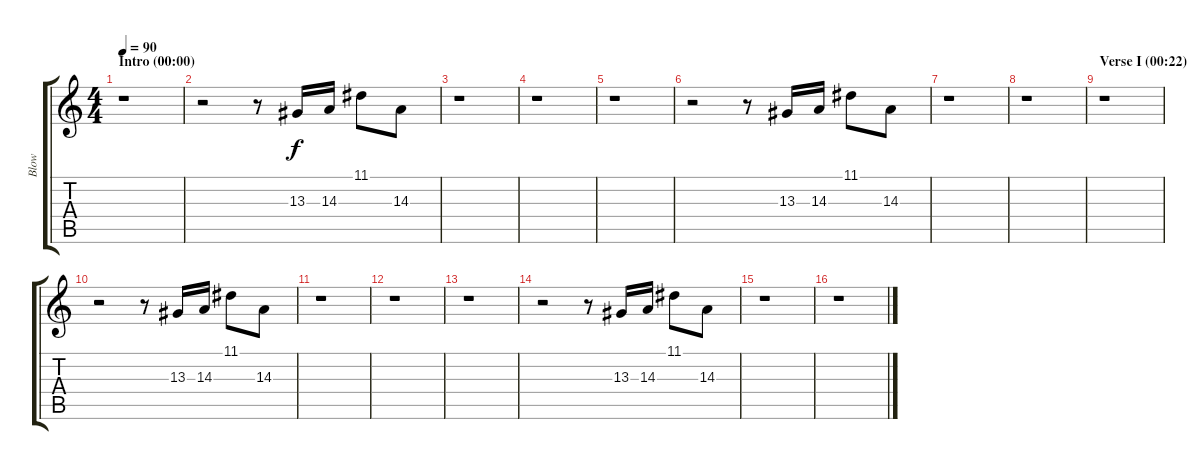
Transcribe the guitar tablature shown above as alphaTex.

\track ("Blow" "Blow") {instrument piccolo}
\staff {score tabs}
\tuning (E4 B3 G3 D3 A2 E2) {hide}
\ts (4 4)
\section ("" "Intro (00:00)")
\tempo 90
\clef g2
\ks c
r.1{dy f instrument piccolo} |
r.2 r.8 13.3.16 14.3.16 11.1.8 14.3.8 |
r.1 |
r.1 |
r.1 |
r.2 r.8 13.3.16 14.3.16 11.1.8 14.3.8 |
r.1 |
r.1 |
\section ("" "Verse I (00:22)")
r.1 |
r.2 r.8 13.3.16 14.3.16 11.1.8 14.3.8 |
r.1 |
r.1 |
r.1 |
r.2 r.8 13.3.16 14.3.16 11.1.8 14.3.8 |
r.1 |
r.1
